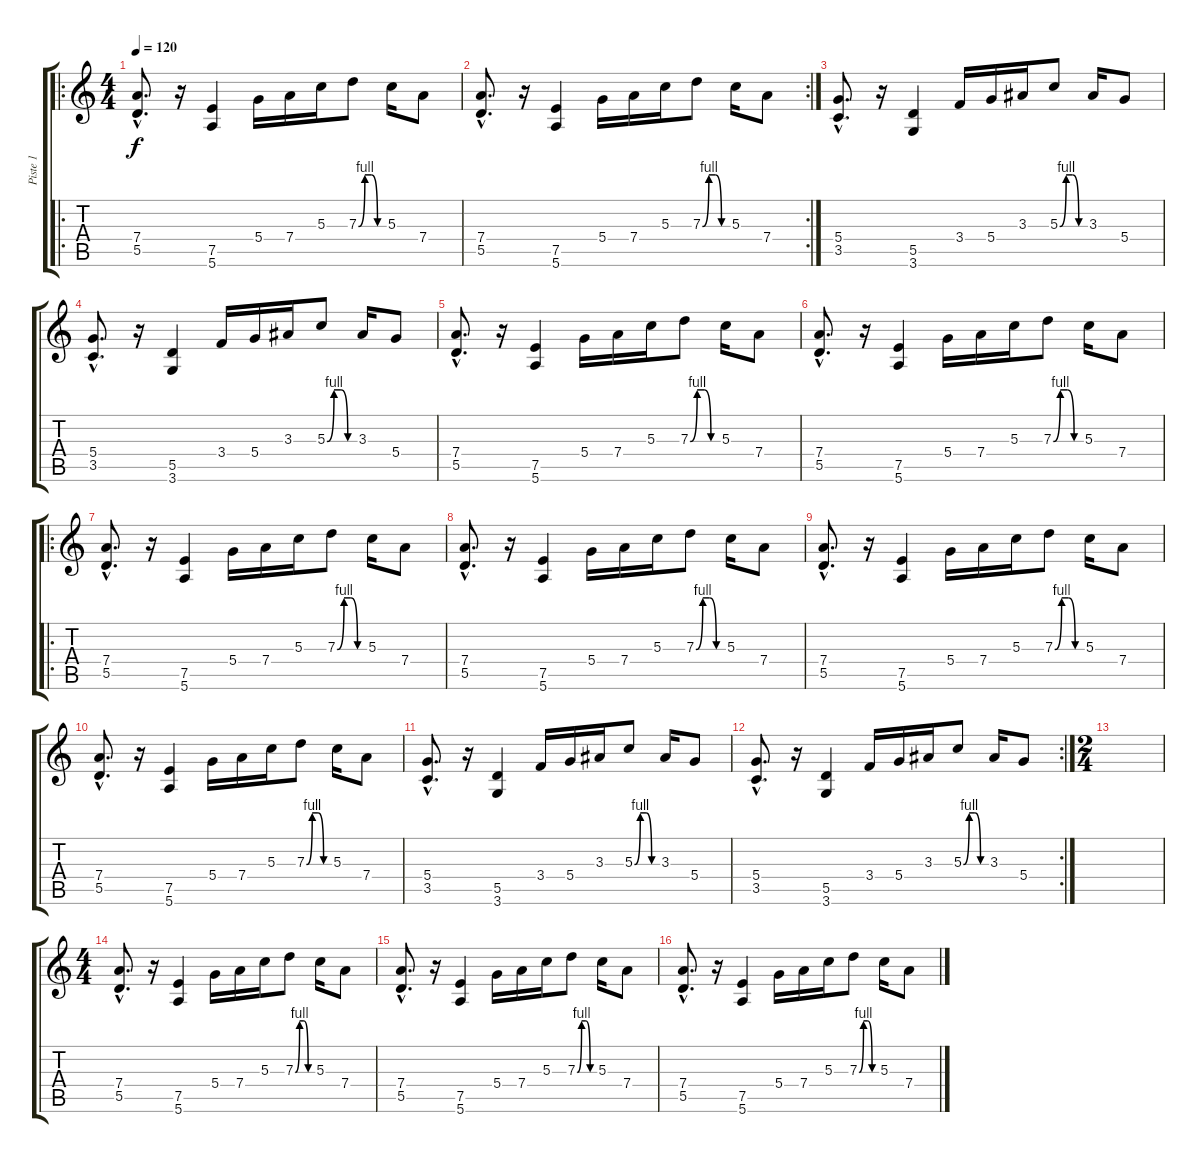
\track ("Piste 1" "Piste 1") {instrument distortionguitar}
\staff {score tabs}
\tuning (E4 B3 G3 D3 A2 E2) {hide}
\ro
\ts (4 4)
\tempo 120
\clef g2
\ks c
(7.4{hac} 5.5{hac}).8{d dy f} r.16 (7.5 5.6).4 5.4.16 7.4.16 5.3.16 7.3{be (custom 0 0 15 4 30 4 45 0 60 0)}.8 5.3.16 7.4.8 |
\rc 2
(7.4{hac} 5.5{hac}).8{d} r.16 (7.5 5.6).4 5.4.16 7.4.16 5.3.16 7.3{be (custom 0 0 15 4 30 4 45 0 60 0)}.8 5.3.16 7.4.8 |
(5.4{hac} 3.5{hac}).8{d} r.16 (5.5 3.6).4 3.4.16 5.4.16 3.3.16 5.3{be (custom 0 0 15 4 30 4 45 0 60 0)}.8 3.3.16 5.4.8 |
(5.4{hac} 3.5{hac}).8{d} r.16 (5.5 3.6).4 3.4.16 5.4.16 3.3.16 5.3{be (custom 0 0 15 4 30 4 45 0 60 0)}.8 3.3.16 5.4.8 |
(7.4{hac} 5.5{hac}).8{d} r.16 (7.5 5.6).4 5.4.16 7.4.16 5.3.16 7.3{be (custom 0 0 15 4 30 4 45 0 60 0)}.8 5.3.16 7.4.8 |
(7.4{hac} 5.5{hac}).8{d} r.16 (7.5 5.6).4 5.4.16 7.4.16 5.3.16 7.3{be (custom 0 0 15 4 30 4 45 0 60 0)}.8 5.3.16 7.4.8 |
\ro
(7.4{hac} 5.5{hac}).8{d} r.16 (7.5 5.6).4 5.4.16 7.4.16 5.3.16 7.3{be (custom 0 0 15 4 30 4 45 0 60 0)}.8 5.3.16 7.4.8 |
(7.4{hac} 5.5{hac}).8{d} r.16 (7.5 5.6).4 5.4.16 7.4.16 5.3.16 7.3{be (custom 0 0 15 4 30 4 45 0 60 0)}.8 5.3.16 7.4.8 |
(7.4{hac} 5.5{hac}).8{d} r.16 (7.5 5.6).4 5.4.16 7.4.16 5.3.16 7.3{be (custom 0 0 15 4 30 4 45 0 60 0)}.8 5.3.16 7.4.8 |
(7.4{hac} 5.5{hac}).8{d} r.16 (7.5 5.6).4 5.4.16 7.4.16 5.3.16 7.3{be (custom 0 0 15 4 30 4 45 0 60 0)}.8 5.3.16 7.4.8 |
(5.4{hac} 3.5{hac}).8{d} r.16 (5.5 3.6).4 3.4.16 5.4.16 3.3.16 5.3{be (custom 0 0 15 4 30 4 45 0 60 0)}.8 3.3.16 5.4.8 |
\rc 2
(5.4{hac} 3.5{hac}).8{d} r.16 (5.5 3.6).4 3.4.16 5.4.16 3.3.16 5.3{be (custom 0 0 15 4 30 4 45 0 60 0)}.8 3.3.16 5.4.8 |
\ts (2 4)
|
\ts (4 4)
(7.4{hac} 5.5{hac}).8{d volume 12} r.16 (7.5 5.6).4 5.4.16 7.4.16 5.3.16 7.3{be (custom 0 0 15 4 30 4 45 0 60 0)}.8 5.3.16 7.4.8 |
(7.4{hac} 5.5{hac}).8{d} r.16 (7.5 5.6).4 5.4.16 7.4.16 5.3.16 7.3{be (custom 0 0 15 4 30 4 45 0 60 0)}.8 5.3.16 7.4.8 |
(7.4{hac} 5.5{hac}).8{d} r.16 (7.5 5.6).4 5.4.16 7.4.16 5.3.16 7.3{be (custom 0 0 15 4 30 4 45 0 60 0)}.8 5.3.16 7.4.8
